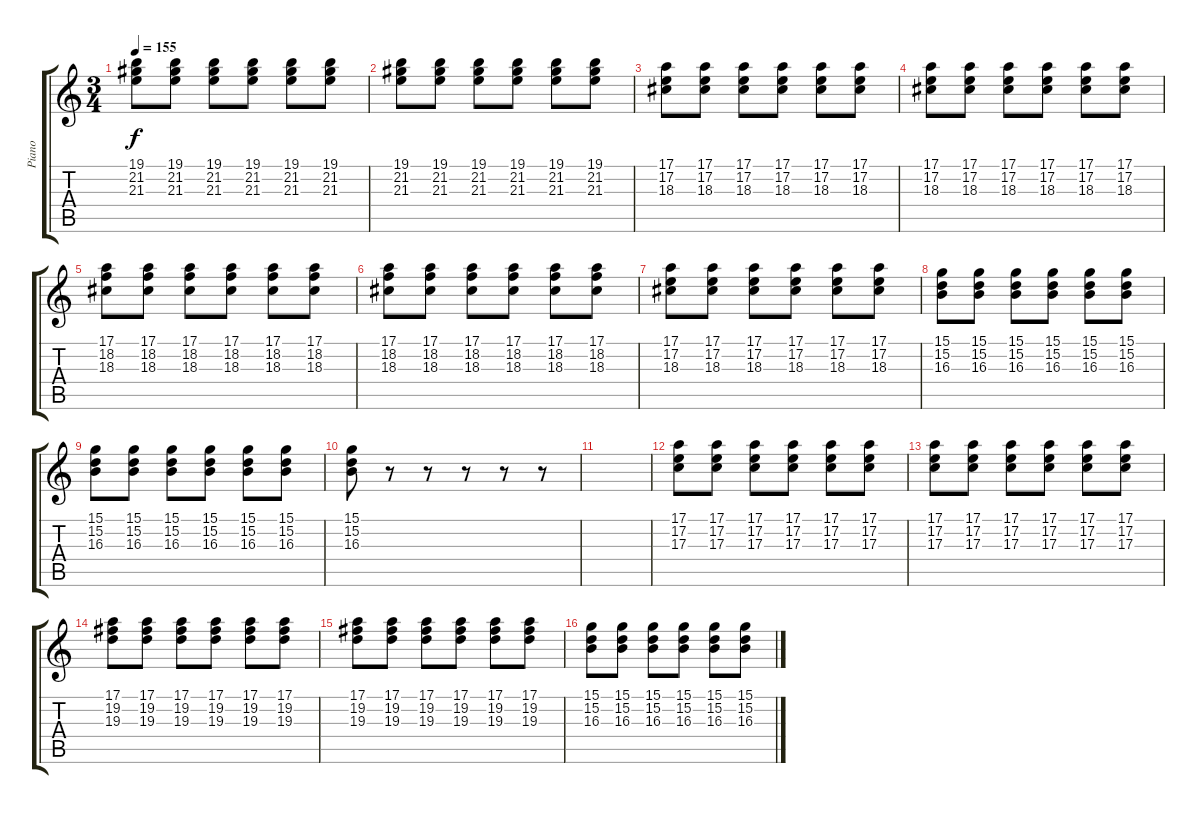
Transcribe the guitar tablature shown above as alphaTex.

\track ("Piano" "Piano") {instrument acousticgrandpiano}
\staff {score tabs}
\tuning (E4 B3 G3 D3 A2 E2) {hide}
\ts (3 4)
\tempo 155
\clef g2
\ks c
(19.1 21.2 21.3).8{dy f} (19.1 21.2 21.3).8 (19.1 21.2 21.3).8 (19.1 21.2 21.3).8 (19.1 21.2 21.3).8 (19.1 21.2 21.3).8 |
(19.1 21.2 21.3).8 (19.1 21.2 21.3).8 (19.1 21.2 21.3).8 (19.1 21.2 21.3).8 (19.1 21.2 21.3).8 (19.1 21.2 21.3).8 |
(17.1 17.2 18.3).8 (17.1 17.2 18.3).8 (17.1 17.2 18.3).8 (17.1 17.2 18.3).8 (17.1 17.2 18.3).8 (17.1 17.2 18.3).8 |
(17.1 17.2 18.3).8 (17.1 17.2 18.3).8 (17.1 17.2 18.3).8 (17.1 17.2 18.3).8 (17.1 17.2 18.3).8 (17.1 17.2 18.3).8 |
(17.1 18.2 18.3).8 (17.1 18.2 18.3).8 (17.1 18.2 18.3).8 (17.1 18.2 18.3).8 (17.1 18.2 18.3).8 (17.1 18.2 18.3).8 |
(17.1 18.2 18.3).8 (17.1 18.2 18.3).8 (17.1 18.2 18.3).8 (17.1 18.2 18.3).8 (17.1 18.2 18.3).8 (17.1 18.2 18.3).8 |
(17.1 17.2 18.3).8 (17.1 17.2 18.3).8 (17.1 17.2 18.3).8 (17.1 17.2 18.3).8 (17.1 17.2 18.3).8 (17.1 17.2 18.3).8 |
(15.1 15.2 16.3).8 (15.1 15.2 16.3).8 (15.1 15.2 16.3).8 (15.1 15.2 16.3).8 (15.1 15.2 16.3).8 (15.1 15.2 16.3).8 |
(15.1 15.2 16.3).8 (15.1 15.2 16.3).8 (15.1 15.2 16.3).8 (15.1 15.2 16.3).8 (15.1 15.2 16.3).8 (15.1 15.2 16.3).8 |
(15.1 15.2 16.3).8 r.8 r.8 r.8 r.8 r.8 |
|
(17.1 17.2 17.3).8 (17.1 17.2 17.3).8 (17.1 17.2 17.3).8 (17.1 17.2 17.3).8 (17.1 17.2 17.3).8 (17.1 17.2 17.3).8 |
(17.1 17.2 17.3).8 (17.1 17.2 17.3).8 (17.1 17.2 17.3).8 (17.1 17.2 17.3).8 (17.1 17.2 17.3).8 (17.1 17.2 17.3).8 |
(17.1 19.2 19.3).8 (17.1 19.2 19.3).8 (17.1 19.2 19.3).8 (17.1 19.2 19.3).8 (17.1 19.2 19.3).8 (17.1 19.2 19.3).8 |
(17.1 19.2 19.3).8 (17.1 19.2 19.3).8 (17.1 19.2 19.3).8 (17.1 19.2 19.3).8 (17.1 19.2 19.3).8 (17.1 19.2 19.3).8 |
(15.1 15.2 16.3).8 (15.1 15.2 16.3).8 (15.1 15.2 16.3).8 (15.1 15.2 16.3).8 (15.1 15.2 16.3).8 (15.1 15.2 16.3).8
